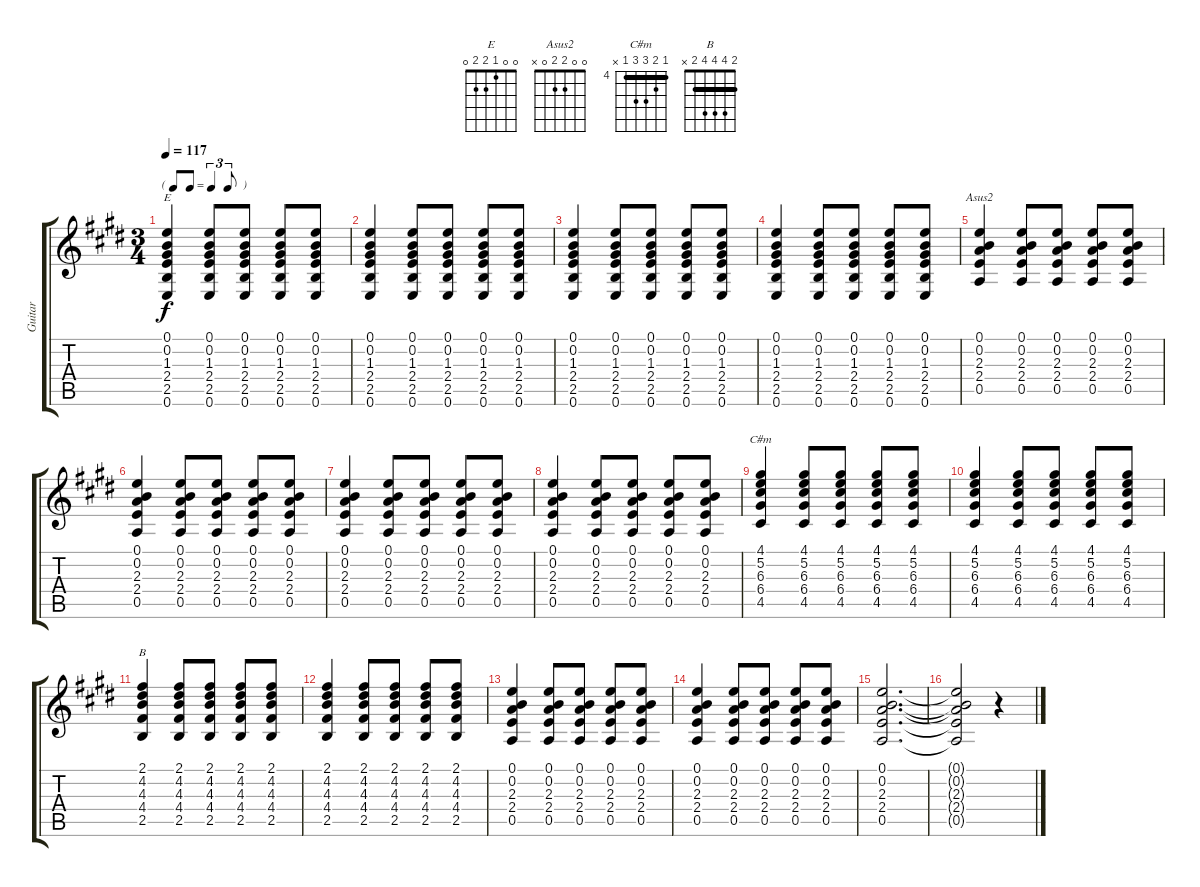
\track ("Guitar" "Guitar") {instrument acousticguitarsteel}
\staff {score tabs}
\tuning (E4 B3 G3 D3 A2 E2) {hide}
\chord ("E" 0 0 1 2 2 0)
\chord ("Asus2" 0 0 2 2 0 x)
\chord ("C#m" 4 5 6 6 4 x) {firstfret 4 barre 4}
\chord ("B" 2 4 4 4 2 x) {barre 2}
\ts (3 4)
\tf triplet8th
\tempo 117
\clef g2
\ks e
(0.1 0.2 1.3 2.4 2.5 0.6).4{ch "E" dy f} (0.1 0.2 1.3 2.4 2.5 0.6).8 (0.1 0.2 1.3 2.4 2.5 0.6).8 (0.1 0.2 1.3 2.4 2.5 0.6).8 (0.1 0.2 1.3 2.4 2.5 0.6).8 |
(0.1 0.2 1.3 2.4 2.5 0.6).4 (0.1 0.2 1.3 2.4 2.5 0.6).8 (0.1 0.2 1.3 2.4 2.5 0.6).8 (0.1 0.2 1.3 2.4 2.5 0.6).8 (0.1 0.2 1.3 2.4 2.5 0.6).8 |
(0.1 0.2 1.3 2.4 2.5 0.6).4 (0.1 0.2 1.3 2.4 2.5 0.6).8 (0.1 0.2 1.3 2.4 2.5 0.6).8 (0.1 0.2 1.3 2.4 2.5 0.6).8 (0.1 0.2 1.3 2.4 2.5 0.6).8 |
(0.1 0.2 1.3 2.4 2.5 0.6).4 (0.1 0.2 1.3 2.4 2.5 0.6).8 (0.1 0.2 1.3 2.4 2.5 0.6).8 (0.1 0.2 1.3 2.4 2.5 0.6).8 (0.1 0.2 1.3 2.4 2.5 0.6).8 |
(0.1 0.2 2.3 2.4 0.5).4{ch "Asus2"} (0.1 0.2 2.3 2.4 0.5).8 (0.1 0.2 2.3 2.4 0.5).8 (0.1 0.2 2.3 2.4 0.5).8 (0.1 0.2 2.3 2.4 0.5).8 |
(0.1 0.2 2.3 2.4 0.5).4 (0.1 0.2 2.3 2.4 0.5).8 (0.1 0.2 2.3 2.4 0.5).8 (0.1 0.2 2.3 2.4 0.5).8 (0.1 0.2 2.3 2.4 0.5).8 |
(0.1 0.2 2.3 2.4 0.5).4 (0.1 0.2 2.3 2.4 0.5).8 (0.1 0.2 2.3 2.4 0.5).8 (0.1 0.2 2.3 2.4 0.5).8 (0.1 0.2 2.3 2.4 0.5).8 |
(0.1 0.2 2.3 2.4 0.5).4 (0.1 0.2 2.3 2.4 0.5).8 (0.1 0.2 2.3 2.4 0.5).8 (0.1 0.2 2.3 2.4 0.5).8 (0.1 0.2 2.3 2.4 0.5).8 |
(4.1 5.2 6.3 6.4 4.5).4{ch "C#m"} (4.1 5.2 6.3 6.4 4.5).8 (4.1 5.2 6.3 6.4 4.5).8 (4.1 5.2 6.3 6.4 4.5).8 (4.1 5.2 6.3 6.4 4.5).8 |
(4.1 5.2 6.3 6.4 4.5).4 (4.1 5.2 6.3 6.4 4.5).8 (4.1 5.2 6.3 6.4 4.5).8 (4.1 5.2 6.3 6.4 4.5).8 (4.1 5.2 6.3 6.4 4.5).8 |
(2.1 4.2 4.3 4.4 2.5).4{ch "B"} (2.1 4.2 4.3 4.4 2.5).8 (2.1 4.2 4.3 4.4 2.5).8 (2.1 4.2 4.3 4.4 2.5).8 (2.1 4.2 4.3 4.4 2.5).8 |
(2.1 4.2 4.3 4.4 2.5).4 (2.1 4.2 4.3 4.4 2.5).8 (2.1 4.2 4.3 4.4 2.5).8 (2.1 4.2 4.3 4.4 2.5).8 (2.1 4.2 4.3 4.4 2.5).8 |
(0.1 0.2 2.3 2.4 0.5).4 (0.1 0.2 2.3 2.4 0.5).8 (0.1 0.2 2.3 2.4 0.5).8 (0.1 0.2 2.3 2.4 0.5).8 (0.1 0.2 2.3 2.4 0.5).8 |
(0.1 0.2 2.3 2.4 0.5).4 (0.1 0.2 2.3 2.4 0.5).8 (0.1 0.2 2.3 2.4 0.5).8 (0.1 0.2 2.3 2.4 0.5).8 (0.1 0.2 2.3 2.4 0.5).8 |
(0.1 0.2 2.3 2.4 0.5).2{d} |
(0.1{t} 0.2{t} 2.3{t} 2.4{t} 0.5{t}).2 r.4
